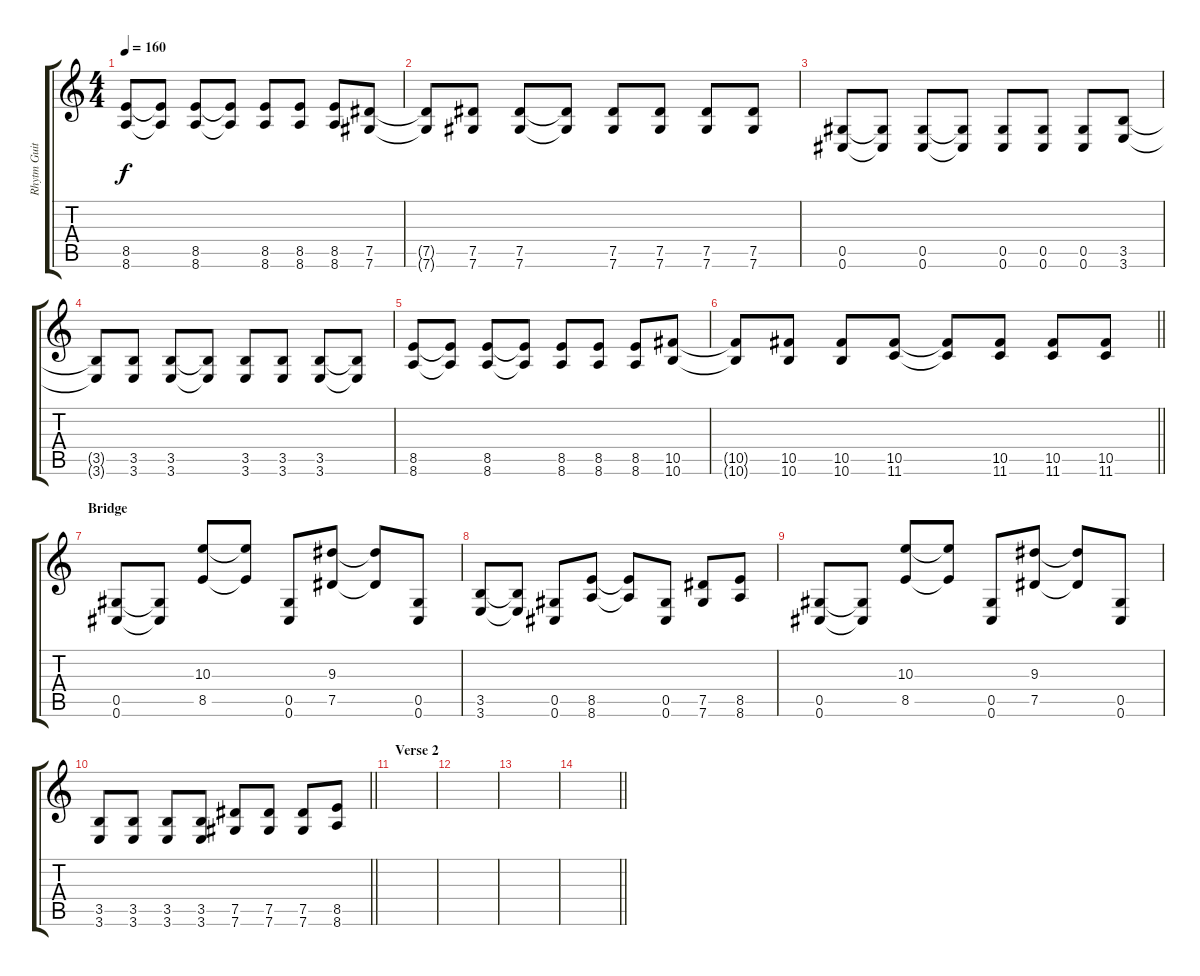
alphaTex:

\track ("Rhytm Guitar [R]" "Rhytm Guit") {instrument distortionguitar}
\staff {score tabs}
\tuning (Eb4 Bb3 Gb3 Db3 Ab2 Db2) {hide}
\ts (4 4)
\tempo 160
\clef g2
\ks c
(8.5 8.6).8{dy f} (8.5{t} 8.6{t}).8 (8.5 8.6).8 (8.5{t} 8.6{t}).8 (8.5 8.6).8 (8.5 8.6).8 (8.5 8.6).8 (7.5 7.6).8 |
(7.5{t} 7.6{t}).8 (7.5 7.6).8 (7.5 7.6).8 (7.5{t} 7.6{t}).8 (7.5 7.6).8 (7.5 7.6).8 (7.5 7.6).8 (7.5 7.6).8 |
(0.5 0.6).8 (0.5{t} 0.6{t}).8 (0.5 0.6).8 (0.5{t} 0.6{t}).8 (0.5 0.6).8 (0.5 0.6).8 (0.5 0.6).8 (3.5 3.6).8 |
(3.5{t} 3.6{t}).8 (3.5 3.6).8 (3.5 3.6).8 (3.5{t} 3.6{t}).8 (3.5 3.6).8 (3.5 3.6).8 (3.5 3.6).8 (3.5{t} 3.6{t}).8 |
(8.5 8.6).8 (8.5{t} 8.6{t}).8 (8.5 8.6).8 (8.5{t} 8.6{t}).8 (8.5 8.6).8 (8.5 8.6).8 (8.5 8.6).8 (10.5 10.6).8 |
\barLineRight lightlight
(10.5{t} 10.6{t}).8 (10.5 10.6).8 (10.5 10.6).8 (10.5 11.6).8 (10.5{t} 11.6{t}).8 (10.5 11.6).8 (10.5 11.6).8 (10.5 11.6).8 |
\section ("" "Bridge")
(0.5 0.6).8 (0.5{t} 0.6{t}).8 (10.3 8.5).8 (10.3{t} 8.5{t}).8 (0.5 0.6).8 (9.3 7.5).8 (9.3{t} 7.5{t}).8 (0.5 0.6).8 |
(3.5 3.6).8 (3.5{t} 3.6{t}).8 (0.5 0.6).8 (8.5 8.6).8 (8.5{t} 8.6{t}).8 (0.5 0.6).8 (7.5 7.6).8 (8.5 8.6).8 |
(0.5 0.6).8 (0.5{t} 0.6{t}).8 (10.3 8.5).8 (10.3{t} 8.5{t}).8 (0.5 0.6).8 (9.3 7.5).8 (9.3{t} 7.5{t}).8 (0.5 0.6).8 |
\barLineRight lightlight
(3.5 3.6).8 (3.5 3.6).8 (3.5 3.6).8 (3.5 3.6).8 (7.5 7.6).8 (7.5 7.6).8 (7.5 7.6).8 (8.5 8.6).8 |
\section ("" "Verse 2")
|
|
|
\barLineRight lightlight
